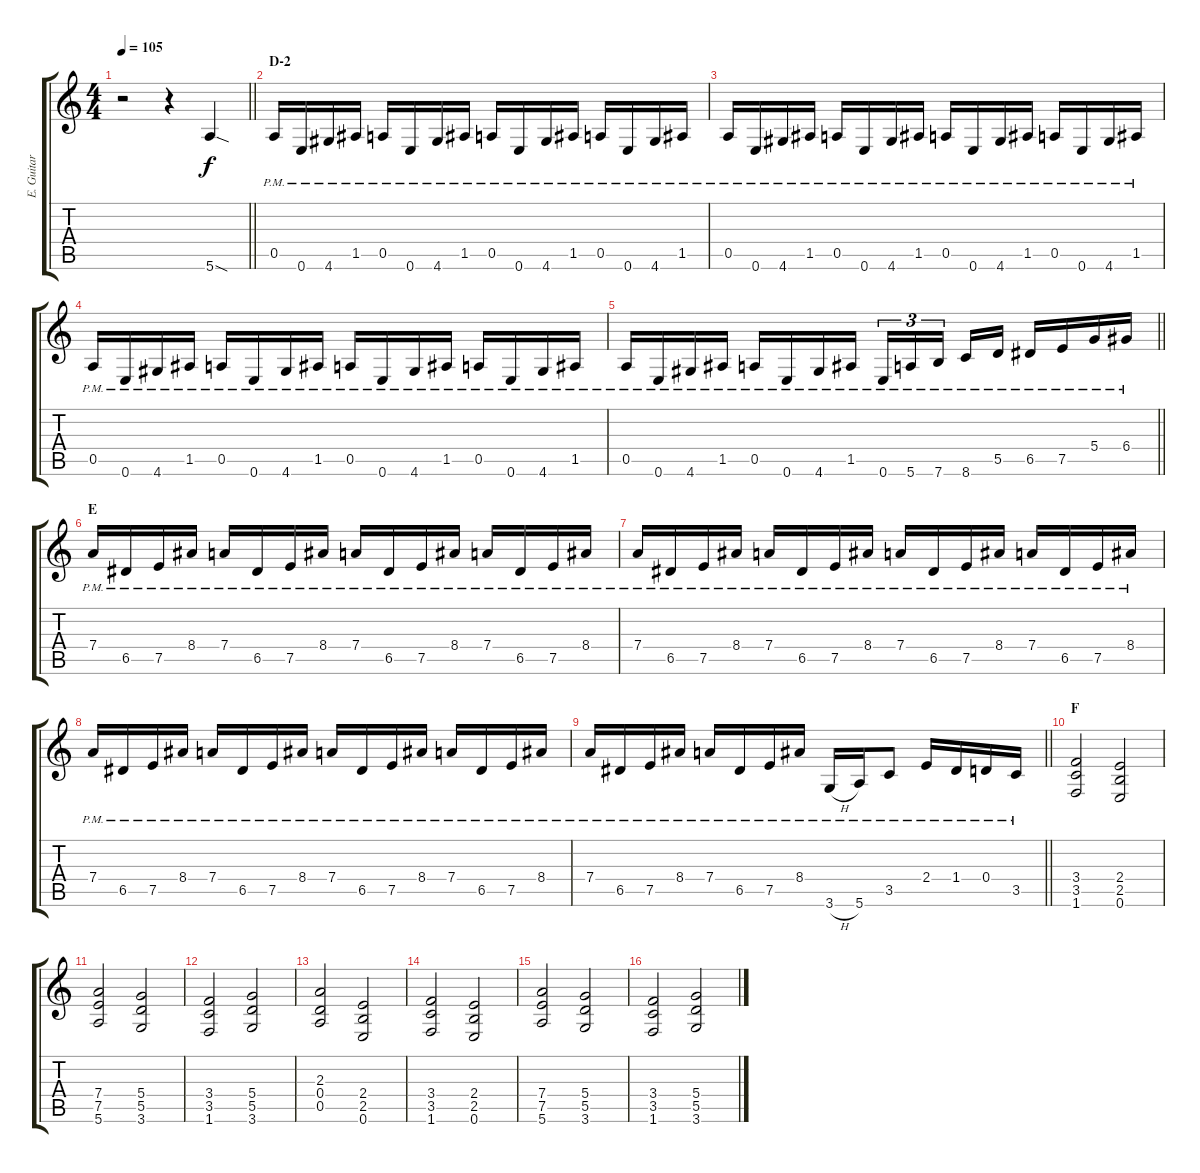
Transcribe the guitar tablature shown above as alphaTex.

\track ("E. Guitar I" "E. Guitar ") {instrument overdrivenguitar}
\staff {score tabs}
\tuning (E4 B3 G3 D3 A2 E2) {hide}
\ts (4 4)
\tempo 105
\clef g2
\barLineRight lightlight
\ks c
r.2{dy f} r.4 5.6{sod}.4 |
\section ("" "D-2")
0.5{pm}.16 0.6{pm}.16 4.6{pm}.16 1.5{pm}.16 0.5{pm}.16 0.6{pm}.16 4.6{pm}.16 1.5{pm}.16 0.5{pm}.16 0.6{pm}.16 4.6{pm}.16 1.5{pm}.16 0.5{pm}.16 0.6{pm}.16 4.6{pm}.16 1.5{pm}.16 |
0.5{pm}.16 0.6{pm}.16 4.6{pm}.16 1.5{pm}.16 0.5{pm}.16 0.6{pm}.16 4.6{pm}.16 1.5{pm}.16 0.5{pm}.16 0.6{pm}.16 4.6{pm}.16 1.5{pm}.16 0.5{pm}.16 0.6{pm}.16 4.6{pm}.16 1.5{pm}.16 |
0.5{pm}.16 0.6{pm}.16 4.6{pm}.16 1.5{pm}.16 0.5{pm}.16 0.6{pm}.16 4.6{pm}.16 1.5{pm}.16 0.5{pm}.16 0.6{pm}.16 4.6{pm}.16 1.5{pm}.16 0.5{pm}.16 0.6{pm}.16 4.6{pm}.16 1.5{pm}.16 |
\barLineRight lightlight
0.5{pm}.16 0.6{pm}.16 4.6{pm}.16 1.5{pm}.16 0.5{pm}.16 0.6{pm}.16 4.6{pm}.16 1.5{pm}.16 0.6{pm}.16{tu (3 2)} 5.6{pm}.16{tu (3 2)} 7.6{pm}.16{tu (3 2) beam splitsecondary} 8.6{pm}.16 5.5{pm}.16 6.5{pm}.16 7.5{pm}.16 5.4{pm}.16 6.4{pm}.16 |
\section ("" "E")
7.4{pm}.16 6.5{pm}.16 7.5{pm}.16 8.4{pm}.16 7.4{pm}.16 6.5{pm}.16 7.5{pm}.16 8.4{pm}.16 7.4{pm}.16 6.5{pm}.16 7.5{pm}.16 8.4{pm}.16 7.4{pm}.16 6.5{pm}.16 7.5{pm}.16 8.4{pm}.16 |
7.4{pm}.16 6.5{pm}.16 7.5{pm}.16 8.4{pm}.16 7.4{pm}.16 6.5{pm}.16 7.5{pm}.16 8.4{pm}.16 7.4{pm}.16 6.5{pm}.16 7.5{pm}.16 8.4{pm}.16 7.4{pm}.16 6.5{pm}.16 7.5{pm}.16 8.4{pm}.16 |
7.4{pm}.16 6.5{pm}.16 7.5{pm}.16 8.4{pm}.16 7.4{pm}.16 6.5{pm}.16 7.5{pm}.16 8.4{pm}.16 7.4{pm}.16 6.5{pm}.16 7.5{pm}.16 8.4{pm}.16 7.4{pm}.16 6.5{pm}.16 7.5{pm}.16 8.4{pm}.16 |
\barLineRight lightlight
7.4{pm}.16 6.5{pm}.16 7.5{pm}.16 8.4{pm}.16 7.4{pm}.16 6.5{pm}.16 7.5{pm}.16 8.4{pm}.16 3.6{h pm}.16 5.6{pm}.16 3.5{pm}.8 2.4{pm}.16 1.4{pm}.16 0.4{pm}.16 3.5{pm}.16 |
\section ("" "F")
(3.4 3.5 1.6).2 (2.4 2.5 0.6).2 |
(7.4 7.5 5.6).2 (5.4 5.5 3.6).2 |
(3.4 3.5 1.6).2 (5.4 5.5 3.6).2 |
(2.3 0.4 0.5).2 (2.4 2.5 0.6).2 |
(3.4 3.5 1.6).2 (2.4 2.5 0.6).2 |
(7.4 7.5 5.6).2 (5.4 5.5 3.6).2 |
(3.4 3.5 1.6).2 (5.4 5.5 3.6).2
